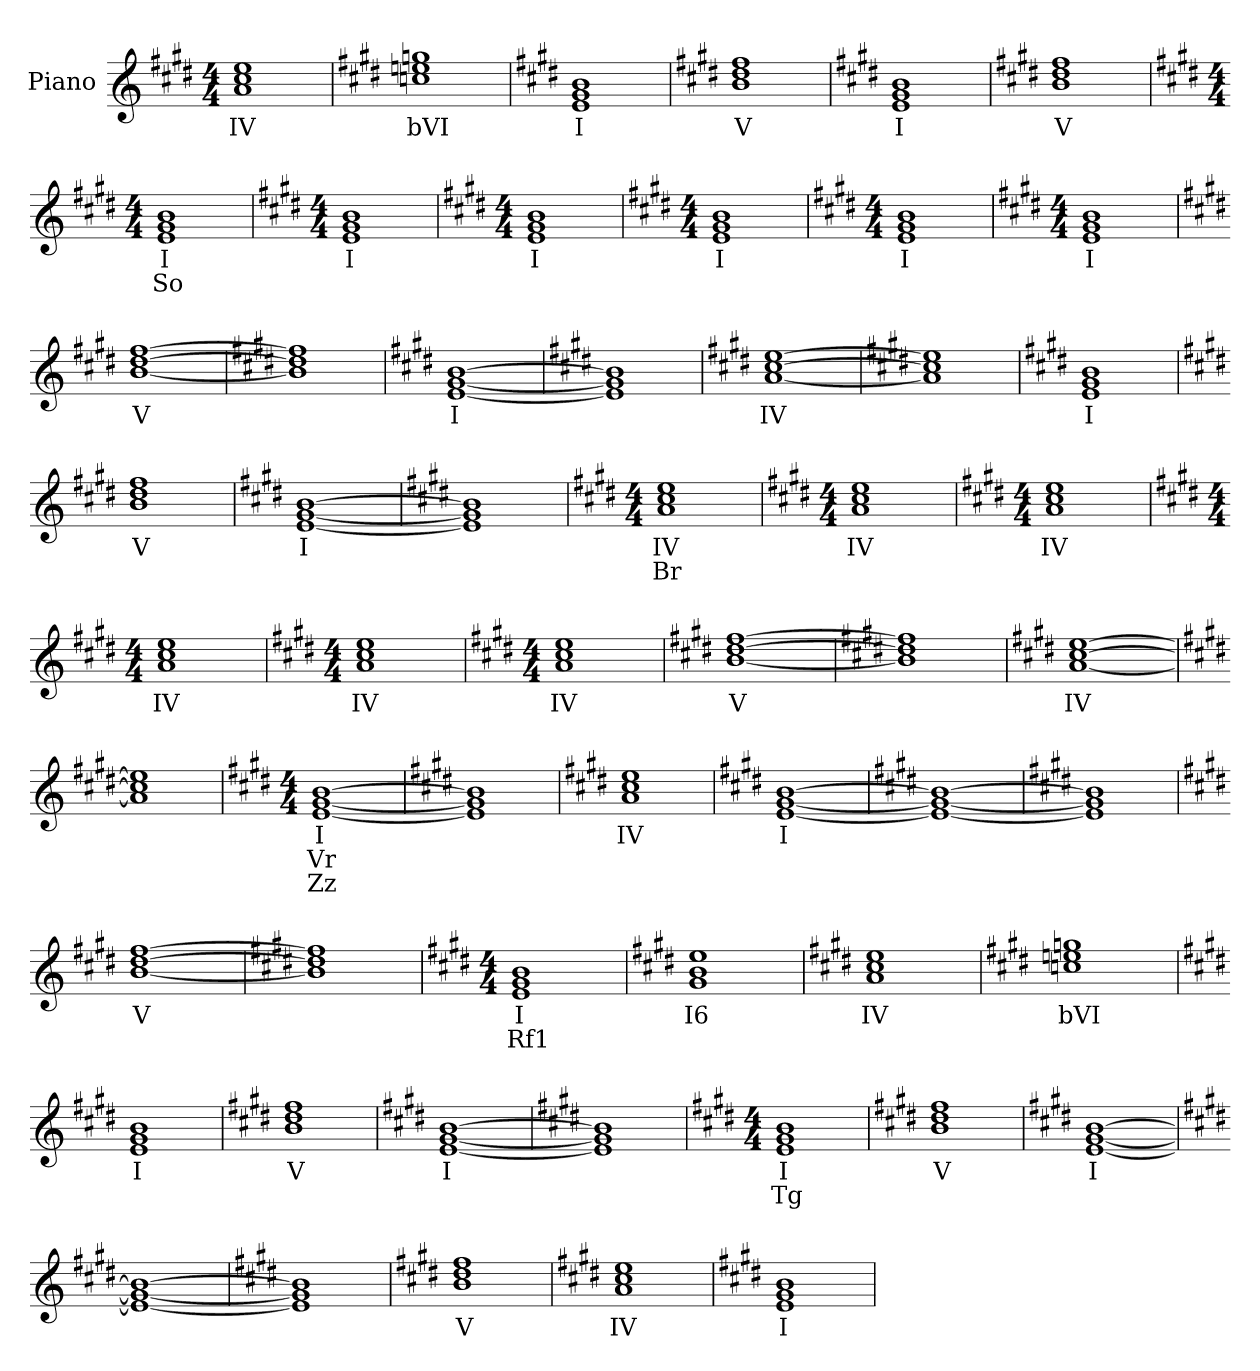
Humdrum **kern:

**kern	**text	**text	**text
*part1	*part1	*part1	*part1
*staff1	*staff1	*staff1	*staff1
*I"Piano	*	*	*
*I'Pno	*	*	*
*k[f#c#g#d#]	*	*	*
*E:	*	*	*
*M4/4	*	*	*
=	=	=	=
1a 1cc# 1ee	IV	.	.
=	=	=	=
*k[f#c#g#d#]	*	*	*
*E:	*	*	*
1ccn 1een 1ggn	bVI	.	.
=	=	=	=
*k[f#c#g#d#]	*	*	*
*E:	*	*	*
1e 1g# 1b	I	.	.
=	=	=	=
*k[f#c#g#d#]	*	*	*
*E:	*	*	*
1b 1dd# 1ff#	V	.	.
=	=	=	=
*k[f#c#g#d#]	*	*	*
*E:	*	*	*
1e 1g# 1b	I	.	.
=	=	=	=
*k[f#c#g#d#]	*	*	*
*E:	*	*	*
1b 1dd# 1ff#	V	.	.
=	=	=	=
*k[f#c#g#d#]	*	*	*
*E:	*	*	*
*M4/4	*	*	*
1e 1g# 1b	I	So	.
=	=	=	=
*k[f#c#g#d#]	*	*	*
*E:	*	*	*
*M4/4	*	*	*
1e 1g# 1b	I	.	.
=	=	=	=
*k[f#c#g#d#]	*	*	*
*E:	*	*	*
*M4/4	*	*	*
1e 1g# 1b	I	.	.
=	=	=	=
*k[f#c#g#d#]	*	*	*
*E:	*	*	*
*M4/4	*	*	*
1e 1g# 1b	I	.	.
=	=	=	=
*k[f#c#g#d#]	*	*	*
*E:	*	*	*
*M4/4	*	*	*
1e 1g# 1b	I	.	.
=	=	=	=
*k[f#c#g#d#]	*	*	*
*E:	*	*	*
*M4/4	*	*	*
1e 1g# 1b	I	.	.
=	=	=	=
*k[f#c#g#d#]	*	*	*
*E:	*	*	*
[1b [1dd# [1ff#	V	.	.
=	=	=	=
*k[f#c#g#d#]	*	*	*
*E:	*	*	*
1b] 1dd#] 1ff#]	.	.	.
=	=	=	=
*k[f#c#g#d#]	*	*	*
*E:	*	*	*
[1e [1g# [1b	I	.	.
=	=	=	=
*k[f#c#g#d#]	*	*	*
*E:	*	*	*
1e] 1g#] 1b]	.	.	.
=	=	=	=
*k[f#c#g#d#]	*	*	*
*E:	*	*	*
[1a [1cc# [1ee	IV	.	.
=	=	=	=
*k[f#c#g#d#]	*	*	*
*E:	*	*	*
1a] 1cc#] 1ee]	.	.	.
=	=	=	=
*k[f#c#g#d#]	*	*	*
*E:	*	*	*
1e 1g# 1b	I	.	.
=	=	=	=
*k[f#c#g#d#]	*	*	*
*E:	*	*	*
1b 1dd# 1ff#	V	.	.
=	=	=	=
*k[f#c#g#d#]	*	*	*
*E:	*	*	*
[1e [1g# [1b	I	.	.
=	=	=	=
*k[f#c#g#d#]	*	*	*
*E:	*	*	*
1e] 1g#] 1b]	.	.	.
=	=	=	=
*k[f#c#g#d#]	*	*	*
*E:	*	*	*
*M4/4	*	*	*
1a 1cc# 1ee	IV	Br	.
=	=	=	=
*k[f#c#g#d#]	*	*	*
*E:	*	*	*
*M4/4	*	*	*
1a 1cc# 1ee	IV	.	.
=	=	=	=
*k[f#c#g#d#]	*	*	*
*E:	*	*	*
*M4/4	*	*	*
1a 1cc# 1ee	IV	.	.
=	=	=	=
*k[f#c#g#d#]	*	*	*
*E:	*	*	*
*M4/4	*	*	*
1a 1cc# 1ee	IV	.	.
=	=	=	=
*k[f#c#g#d#]	*	*	*
*E:	*	*	*
*M4/4	*	*	*
1a 1cc# 1ee	IV	.	.
=	=	=	=
*k[f#c#g#d#]	*	*	*
*E:	*	*	*
*M4/4	*	*	*
1a 1cc# 1ee	IV	.	.
=	=	=	=
*k[f#c#g#d#]	*	*	*
*E:	*	*	*
[1b [1dd# [1ff#	V	.	.
=	=	=	=
*k[f#c#g#d#]	*	*	*
*E:	*	*	*
1b] 1dd#] 1ff#]	.	.	.
=	=	=	=
*k[f#c#g#d#]	*	*	*
*E:	*	*	*
[1a [1cc# [1ee	IV	.	.
=	=	=	=
*k[f#c#g#d#]	*	*	*
*E:	*	*	*
1a] 1cc#] 1ee]	.	.	.
=	=	=	=
*k[f#c#g#d#]	*	*	*
*E:	*	*	*
*M4/4	*	*	*
[1e [1g# [1b	I	Vr	Zz
=	=	=	=
*k[f#c#g#d#]	*	*	*
*E:	*	*	*
1e] 1g#] 1b]	.	.	.
=	=	=	=
*k[f#c#g#d#]	*	*	*
*E:	*	*	*
1a 1cc# 1ee	IV	.	.
=	=	=	=
*k[f#c#g#d#]	*	*	*
*E:	*	*	*
[1e [1g# [1b	I	.	.
=	=	=	=
*k[f#c#g#d#]	*	*	*
*E:	*	*	*
1e_ 1g#_ 1b_	.	.	.
=	=	=	=
*k[f#c#g#d#]	*	*	*
*E:	*	*	*
1e] 1g#] 1b]	.	.	.
=	=	=	=
*k[f#c#g#d#]	*	*	*
*E:	*	*	*
[1b [1dd# [1ff#	V	.	.
=	=	=	=
*k[f#c#g#d#]	*	*	*
*E:	*	*	*
1b] 1dd#] 1ff#]	.	.	.
=	=	=	=
*k[f#c#g#d#]	*	*	*
*E:	*	*	*
*M4/4	*	*	*
1e 1g# 1b	I	Rf1	.
=	=	=	=
*k[f#c#g#d#]	*	*	*
*E:	*	*	*
1g# 1b 1ee	I6	.	.
=	=	=	=
*k[f#c#g#d#]	*	*	*
*E:	*	*	*
1a 1cc# 1ee	IV	.	.
=	=	=	=
*k[f#c#g#d#]	*	*	*
*E:	*	*	*
1ccn 1een 1ggn	bVI	.	.
=	=	=	=
*k[f#c#g#d#]	*	*	*
*E:	*	*	*
1e 1g# 1b	I	.	.
=	=	=	=
*k[f#c#g#d#]	*	*	*
*E:	*	*	*
1b 1dd# 1ff#	V	.	.
=	=	=	=
*k[f#c#g#d#]	*	*	*
*E:	*	*	*
[1e [1g# [1b	I	.	.
=	=	=	=
*k[f#c#g#d#]	*	*	*
*E:	*	*	*
1e] 1g#] 1b]	.	.	.
=	=	=	=
*k[f#c#g#d#]	*	*	*
*E:	*	*	*
*M4/4	*	*	*
1e 1g# 1b	I	Tg	.
=	=	=	=
*k[f#c#g#d#]	*	*	*
*E:	*	*	*
1b 1dd# 1ff#	V	.	.
=	=	=	=
*k[f#c#g#d#]	*	*	*
*E:	*	*	*
[1e [1g# [1b	I	.	.
=	=	=	=
*k[f#c#g#d#]	*	*	*
*E:	*	*	*
1e_ 1g#_ 1b_	.	.	.
=	=	=	=
*k[f#c#g#d#]	*	*	*
*E:	*	*	*
1e] 1g#] 1b]	.	.	.
=	=	=	=
*k[f#c#g#d#]	*	*	*
*E:	*	*	*
1b 1dd# 1ff#	V	.	.
=	=	=	=
*k[f#c#g#d#]	*	*	*
*E:	*	*	*
1a 1cc# 1ee	IV	.	.
=	=	=	=
*k[f#c#g#d#]	*	*	*
*E:	*	*	*
1e 1g# 1b	I	.	.
=	=	=	=
*-	*-	*-	*-
